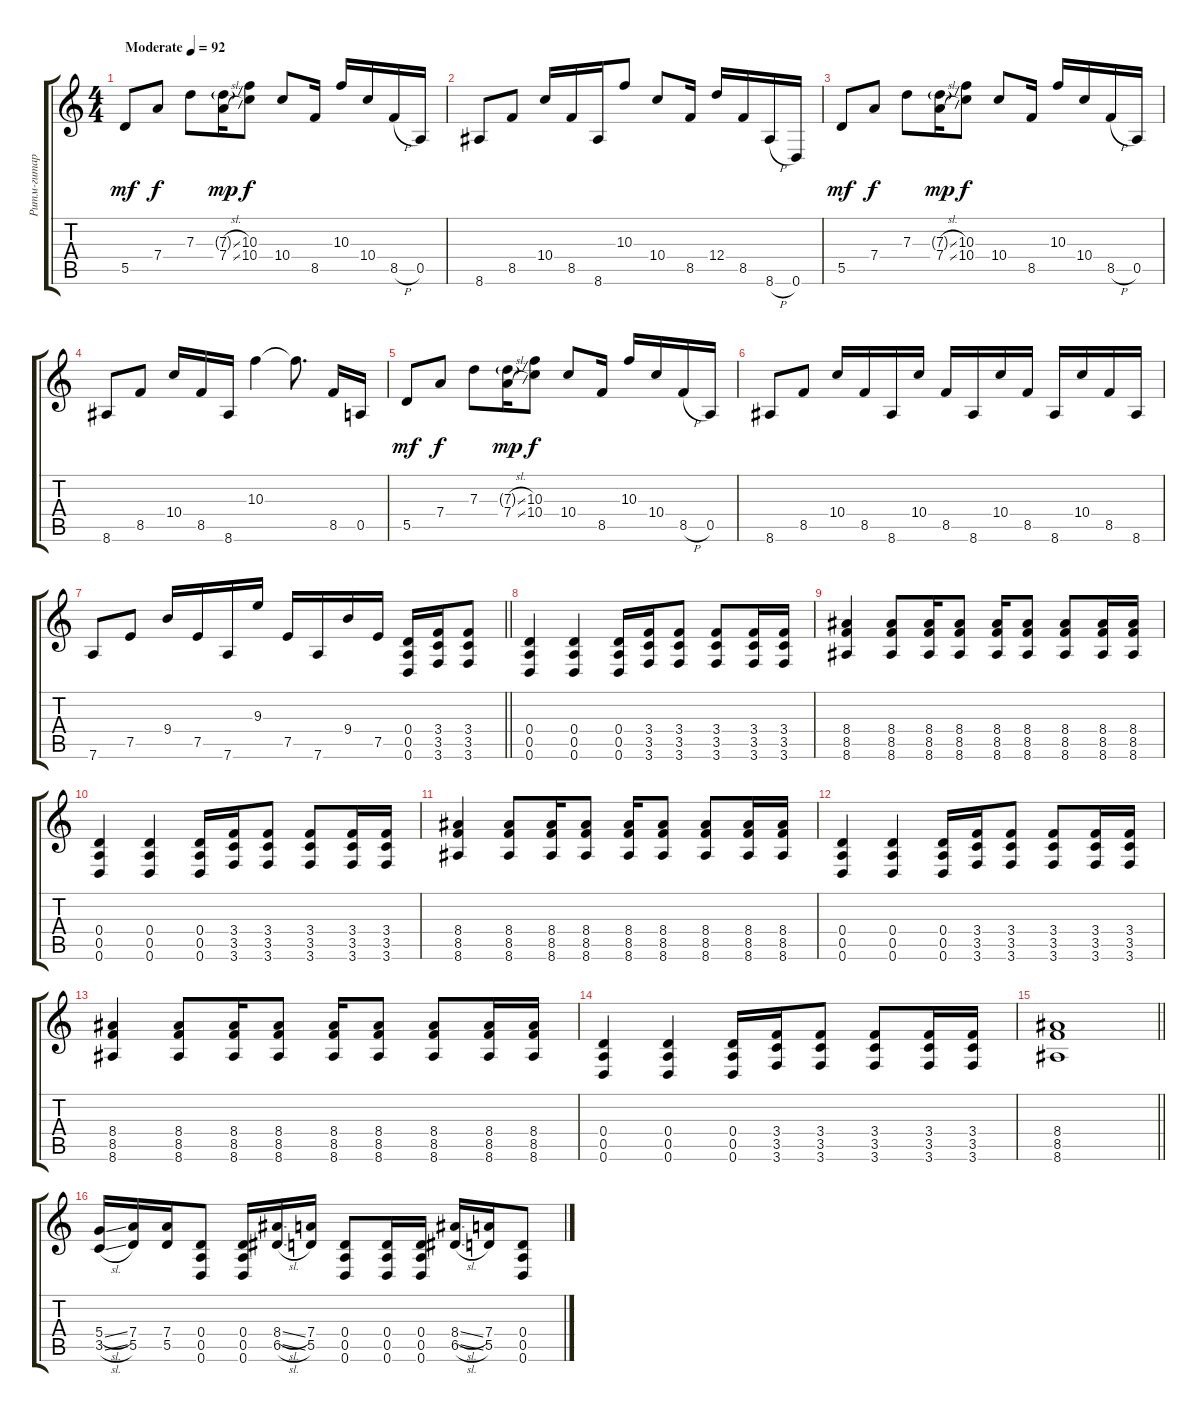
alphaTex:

\track ("Ритм-гитара" "Ритм-гитар") {instrument overdrivenguitar}
\staff {score tabs}
\tuning (E4 B3 G3 D3 A2 D2) {hide}
\ts (4 4)
\tempo (92 "Moderate")
\clef g2
\ks c
5.5.8{dy mf instrument overdrivenguitar} 7.4.8{dy f} 7.3.8 (7.3{sl g} 7.4{sl}).16{dy mp} (10.3 10.4).8{dy f} 10.4.8 8.5.16 10.3.16 10.4.16 8.5{h}.16 0.5.16 |
8.6.8 8.5.8 10.4.16 8.5.16 8.6.16 10.3.8 10.4.8 8.5.16 12.4.16 8.5.16 8.6{h}.16 0.6.16 |
5.5.8{dy mf} 7.4.8{dy f} 7.3.8 (7.3{sl g} 7.4{sl}).16{dy mp} (10.3 10.4).8{dy f} 10.4.8 8.5.16 10.3.16 10.4.16 8.5{h}.16 0.5.16 |
8.6.8 8.5.8 10.4.16 8.5.16 8.6.16 10.3.4 10.3{t}.8{d} 8.5.16 0.5.16 |
5.5.8{dy mf} 7.4.8{dy f} 7.3.8 (7.3{sl g} 7.4{sl}).16{dy mp} (10.3 10.4).8{dy f} 10.4.8 8.5.16 10.3.16 10.4.16 8.5{h}.16 0.5.16 |
8.6.8 8.5.8 10.4.16 8.5.16 8.6.16 10.4.16 8.5.16 8.6.16 10.4.16 8.5.16 8.6.16 10.4.16 8.5.16 8.6.16 |
\barLineRight lightlight
7.6.8 7.5.8 9.4.16 7.5.16 7.6.16 9.3.16 7.5.16 7.6.16 9.4.16 7.5.16 (0.4 0.5 0.6).16{volume 13 instrument distortionguitar} (3.4 3.5 3.6).16 (3.4 3.5 3.6).8 |
(0.4 0.5 0.6).4 (0.4 0.5 0.6).4 (0.4 0.5 0.6).16 (3.4 3.5 3.6).16 (3.4 3.5 3.6).8 (3.4 3.5 3.6).8 (3.4 3.5 3.6).16 (3.4 3.5 3.6).16 |
(8.4 8.5 8.6).4 (8.4 8.5 8.6).8 (8.4 8.5 8.6).16 (8.4 8.5 8.6).8 (8.4 8.5 8.6).16 (8.4 8.5 8.6).8 (8.4 8.5 8.6).8 (8.4 8.5 8.6).16 (8.4 8.5 8.6).16 |
(0.4 0.5 0.6).4 (0.4 0.5 0.6).4 (0.4 0.5 0.6).16 (3.4 3.5 3.6).16 (3.4 3.5 3.6).8 (3.4 3.5 3.6).8 (3.4 3.5 3.6).16 (3.4 3.5 3.6).16 |
(8.4 8.5 8.6).4 (8.4 8.5 8.6).8 (8.4 8.5 8.6).16 (8.4 8.5 8.6).8 (8.4 8.5 8.6).16 (8.4 8.5 8.6).8 (8.4 8.5 8.6).8 (8.4 8.5 8.6).16 (8.4 8.5 8.6).16 |
(0.4 0.5 0.6).4 (0.4 0.5 0.6).4 (0.4 0.5 0.6).16 (3.4 3.5 3.6).16 (3.4 3.5 3.6).8 (3.4 3.5 3.6).8 (3.4 3.5 3.6).16 (3.4 3.5 3.6).16 |
(8.4 8.5 8.6).4 (8.4 8.5 8.6).8 (8.4 8.5 8.6).16 (8.4 8.5 8.6).8 (8.4 8.5 8.6).16 (8.4 8.5 8.6).8 (8.4 8.5 8.6).8 (8.4 8.5 8.6).16 (8.4 8.5 8.6).16 |
(0.4 0.5 0.6).4 (0.4 0.5 0.6).4 (0.4 0.5 0.6).16 (3.4 3.5 3.6).16 (3.4 3.5 3.6).8 (3.4 3.5 3.6).8 (3.4 3.5 3.6).16 (3.4 3.5 3.6).16 |
\barLineRight lightlight
(8.4 8.5 8.6).1 |
(5.4{sl} 3.5{sl}).16 (7.4 5.5).16 (7.4 5.5).16 (0.4 0.5 0.6).8 (0.4 0.5 0.6).16 (8.4{sl} 6.5{sl}).16 (7.4 5.5).16 (0.4 0.5 0.6).8 (0.4 0.5 0.6).16 (0.4 0.5 0.6).16 (8.4{sl} 6.5{sl}).16 (7.4 5.5).16 (0.4 0.5 0.6).8
